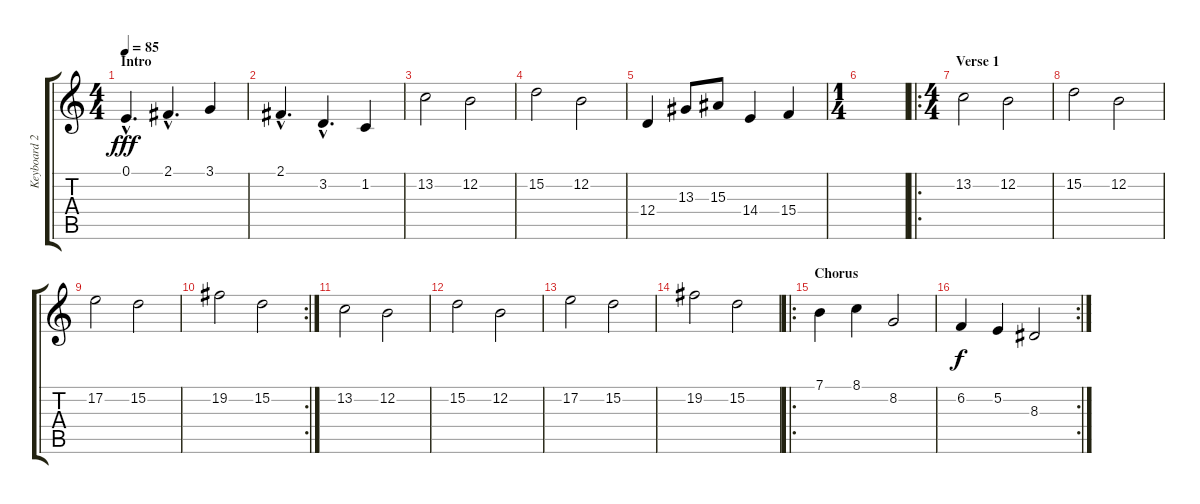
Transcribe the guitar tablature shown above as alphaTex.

\track ("Keyboard 2 (Goblins)" "Keyboard 2") {instrument fx6goblins}
\staff {score tabs}
\tuning (E4 B3 G3 D3 A2 E2) {hide}
\ts (4 4)
\section ("" "Intro")
\tempo 85
\clef g2
\ks c
0.1{hac}.4{d dy fff instrument fx6goblins} 2.1{hac}.4{d} 3.1.4 |
2.1{hac}.4{d} 3.2{hac}.4{d} 1.2.4 |
13.2.2 12.2.2 |
15.2.2 12.2.2 |
12.4.4 13.3.8 15.3.8 14.4.4 15.4.4 |
\ts (1 4)
|
\ro
\ts (4 4)
\section ("" "Verse 1")
13.2.2 12.2.2 |
15.2.2 12.2.2 |
17.2.2 15.2.2 |
\rc 2
19.2.2 15.2.2 |
13.2.2 12.2.2 |
15.2.2 12.2.2 |
17.2.2 15.2.2 |
19.2.2 15.2.2 |
\ro
\section ("" "Chorus")
7.1.4 8.1.4 8.2.2 |
\rc 2
6.2.4{dy f} 5.2.4 8.3.2
